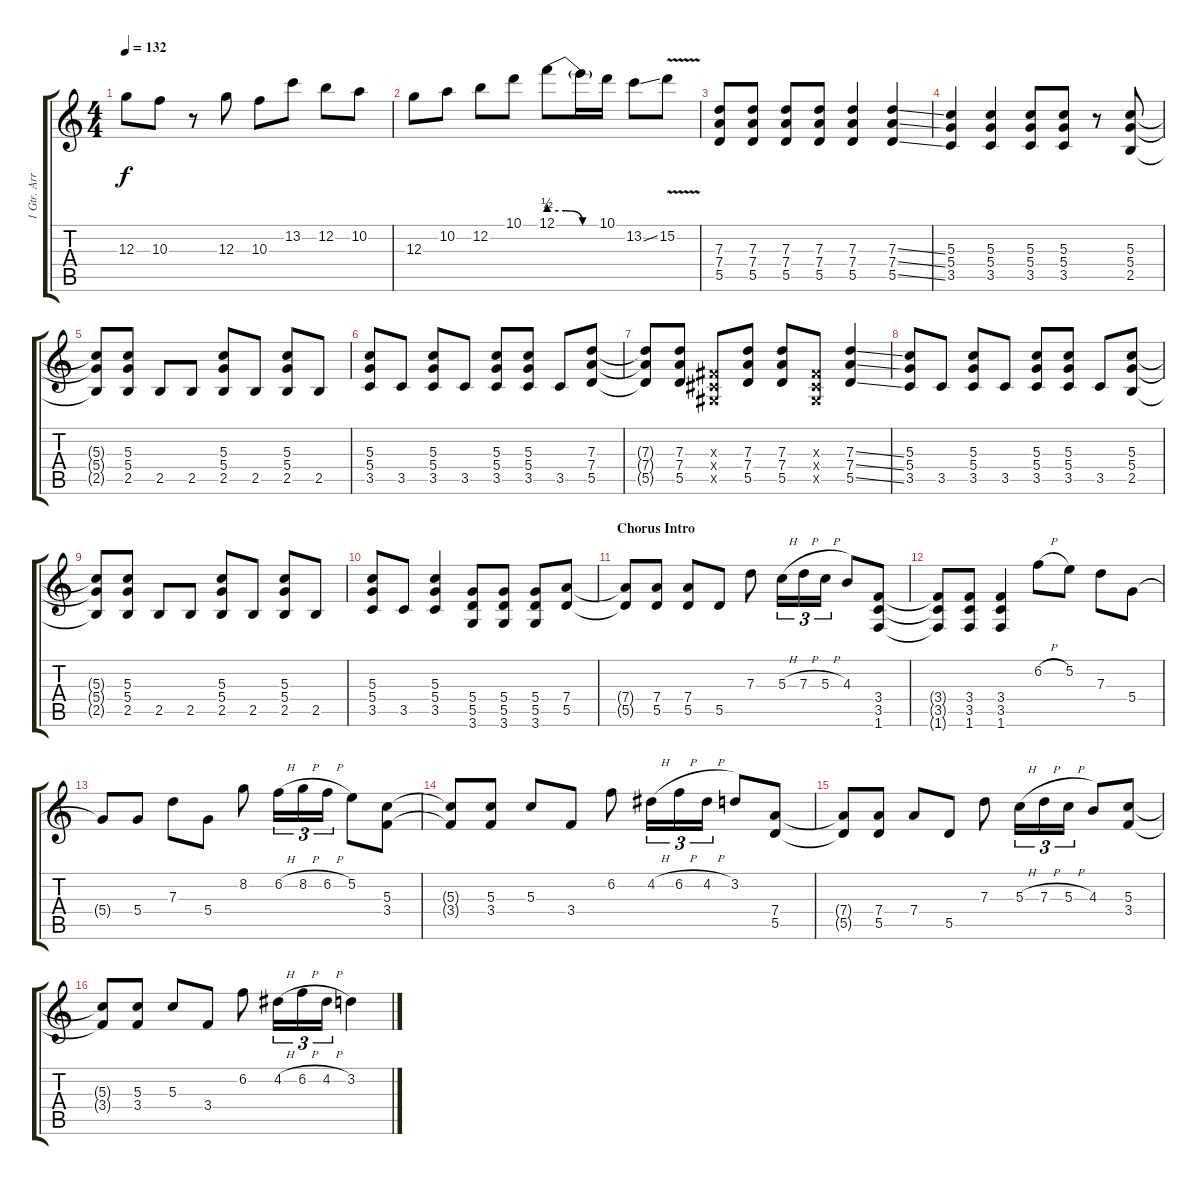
\track ("1 Gtr. Arr." "1 Gtr. Arr") {instrument overdrivenguitar}
\staff {score tabs}
\tuning (E4 B3 G3 D3 A2 E2) {hide}
\ts (4 4)
\tempo 132
\clef g2
\ks c
12.3.8{dy f} 10.3.8 r.8 12.3.8 10.3.8 13.2.8 12.2.8 10.2.8 |
12.3.8 10.2.8 12.2.8 10.1.8 12.1{be (custom 0 2 20 2 40 0 60 0)}.8 12.1{t}.16 10.1.16 13.2{ss}.8 15.2{v}.8 |
(7.3 7.4 5.5).8 (7.3 7.4 5.5).8 (7.3 7.4 5.5).8 (7.3 7.4 5.5).8 (7.3 7.4 5.5).4 (7.3{ss} 7.4{ss} 5.5{ss}).4 |
(5.3 5.4 3.5).4 (5.3 5.4 3.5).4 (5.3 5.4 3.5).8 (5.3 5.4 3.5).8 r.8 (5.3 5.4 2.5).8 |
(5.3{t} 5.4{t} 2.5{t}).8 (5.3 5.4 2.5).8 2.5.8 2.5.8 (5.3 5.4 2.5).8 2.5.8 (5.3 5.4 2.5).8 2.5.8 |
(5.3 5.4 3.5).8 3.5.8 (5.3 5.4 3.5).8 3.5.8 (5.3 5.4 3.5).8 (5.3 5.4 3.5).8 3.5.8 (7.3 7.4 5.5).8 |
(7.3{t} 7.4{t} 5.5{t}).8 (7.3 7.4 5.5).8 (-1.3{x} -1.4{x} -1.5{x}).8 (7.3 7.4 5.5).8 (7.3 7.4 5.5).8 (-1.3{x} -1.4{x} -1.5{x}).8 (7.3{ss} 7.4{ss} 5.5{ss}).4 |
(5.3 5.4 3.5).8 3.5.8 (5.3 5.4 3.5).8 3.5.8 (5.3 5.4 3.5).8 (5.3 5.4 3.5).8 3.5.8 (5.3 5.4 2.5).8 |
(5.3{t} 5.4{t} 2.5{t}).8 (5.3 5.4 2.5).8 2.5.8 2.5.8 (5.3 5.4 2.5).8 2.5.8 (5.3 5.4 2.5).8 2.5.8 |
(5.3 5.4 3.5).8 3.5.8 (5.3 5.4 3.5).4 (5.4 5.5 3.6).8 (5.4 5.5 3.6).8 (5.4 5.5 3.6).8 (7.4 5.5).8 |
\section ("" "Chorus Intro")
(7.4{t} 5.5{t}).8 (7.4 5.5).8 (7.4 5.5).8 5.5.8 7.3.8 5.3{h}.16{tu (3 2)} 7.3{h}.16{tu (3 2)} 5.3{h}.16{tu (3 2)} 4.3.8 (3.4 3.5 1.6).8 |
(3.4{t} 3.5{t} 1.6{t}).8 (3.4 3.5 1.6).8 (3.4 3.5 1.6).4 6.2{h}.8 5.2.8 7.3.8 5.4.8 |
5.4{t}.8 5.4.8 7.3.8 5.4.8 8.2.8 6.2{h}.16{tu (3 2)} 8.2{h}.16{tu (3 2)} 6.2{h}.16{tu (3 2)} 5.2.8 (5.3 3.4).8 |
(5.3{t} 3.4{t}).8 (5.3 3.4).8 5.3.8 3.4.8 6.2.8 4.2{h}.16{tu (3 2)} 6.2{h}.16{tu (3 2)} 4.2{h}.16{tu (3 2)} 3.2.8 (7.4 5.5).8 |
(7.4{t} 5.5{t}).8 (7.4 5.5).8 7.4.8 5.5.8 7.3.8 5.3{h}.16{tu (3 2)} 7.3{h}.16{tu (3 2)} 5.3{h}.16{tu (3 2)} 4.3.8 (5.3 3.4).8 |
(5.3{t} 3.4{t}).8 (5.3 3.4).8 5.3.8 3.4.8 6.2.8 4.2{h}.16{tu (3 2)} 6.2{h}.16{tu (3 2)} 4.2{h}.16{tu (3 2)} 3.2.4
